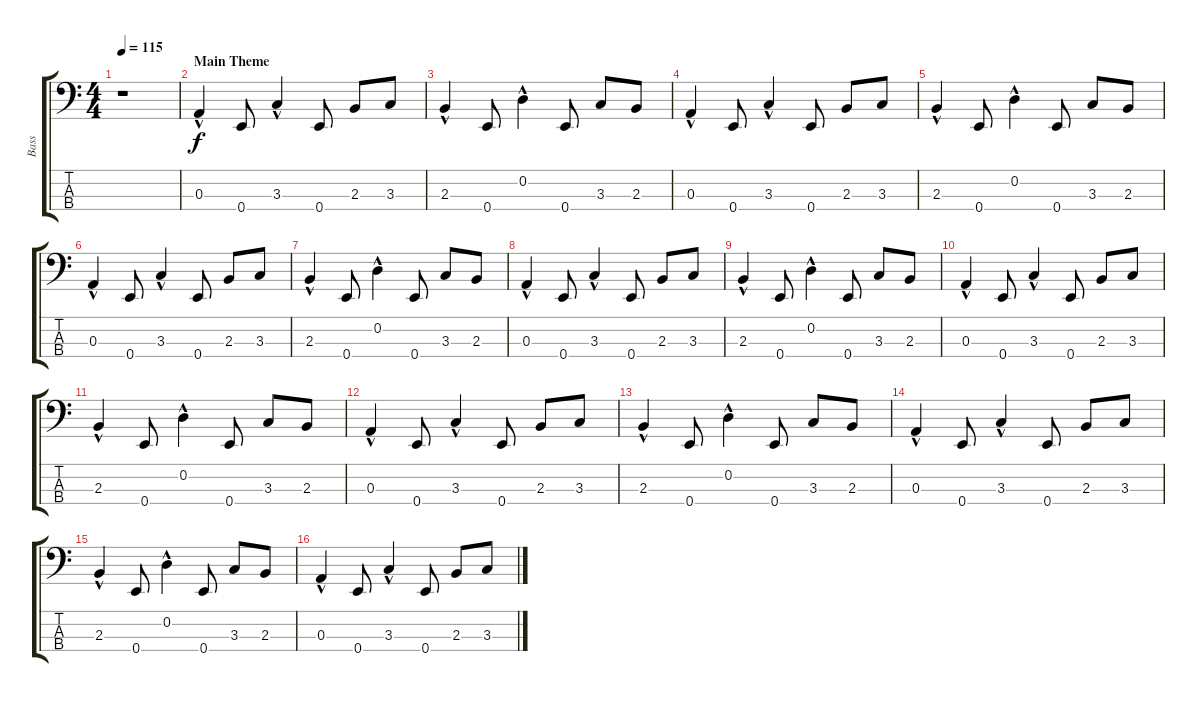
\track ("Bass" "Bass") {instrument electricbasspick}
\staff {score tabs}
\tuning (G2 D2 A1 E1) {hide}
\ts (4 4)
\tempo 115
\clef f4
\ks c
r.1{dy f} |
\section ("" "Main Theme")
0.3{hac}.4 0.4.8 3.3{hac}.4 0.4.8 2.3.8 3.3.8 |
2.3{hac}.4 0.4.8 0.2{hac}.4 0.4.8 3.3.8 2.3.8 |
0.3{hac}.4 0.4.8 3.3{hac}.4 0.4.8 2.3.8 3.3.8 |
2.3{hac}.4 0.4.8 0.2{hac}.4 0.4.8 3.3.8 2.3.8 |
0.3{hac}.4 0.4.8 3.3{hac}.4 0.4.8 2.3.8 3.3.8 |
2.3{hac}.4 0.4.8 0.2{hac}.4 0.4.8 3.3.8 2.3.8 |
0.3{hac}.4 0.4.8 3.3{hac}.4 0.4.8 2.3.8 3.3.8 |
2.3{hac}.4 0.4.8 0.2{hac}.4 0.4.8 3.3.8 2.3.8 |
0.3{hac}.4 0.4.8 3.3{hac}.4 0.4.8 2.3.8 3.3.8 |
2.3{hac}.4 0.4.8 0.2{hac}.4 0.4.8 3.3.8 2.3.8 |
0.3{hac}.4 0.4.8 3.3{hac}.4 0.4.8 2.3.8 3.3.8 |
2.3{hac}.4 0.4.8 0.2{hac}.4 0.4.8 3.3.8 2.3.8 |
0.3{hac}.4 0.4.8 3.3{hac}.4 0.4.8 2.3.8 3.3.8 |
2.3{hac}.4 0.4.8 0.2{hac}.4 0.4.8 3.3.8 2.3.8 |
0.3{hac}.4 0.4.8 3.3{hac}.4 0.4.8 2.3.8 3.3.8
